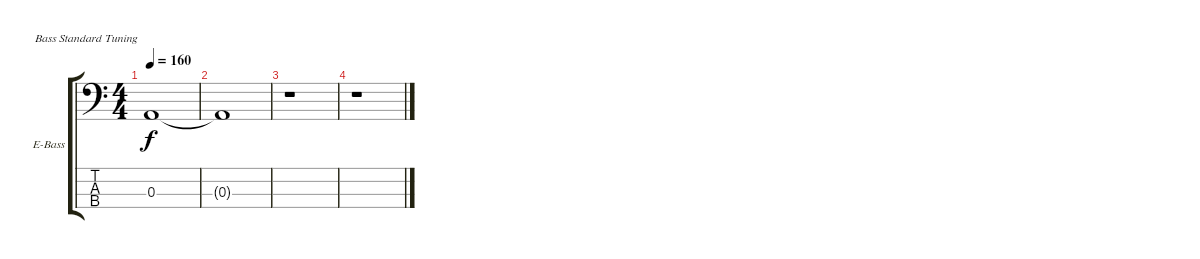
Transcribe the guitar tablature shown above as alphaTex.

\bracketExtendMode groupsimilarinstruments
\firstSystemTrackNameOrientation horizontal
\otherSystemsTrackNameOrientation horizontal
\track ("Bass" "E-Bass") {instrument electricbasspick}
\staff {score tabs}
\tuning (G2 D2 A1 E1)
\ts (4 4)
\tempo 160
\clef f4
\ks c
0.3.1{dy f} |
0.3{t}.1 |
r.1 |
r.1
